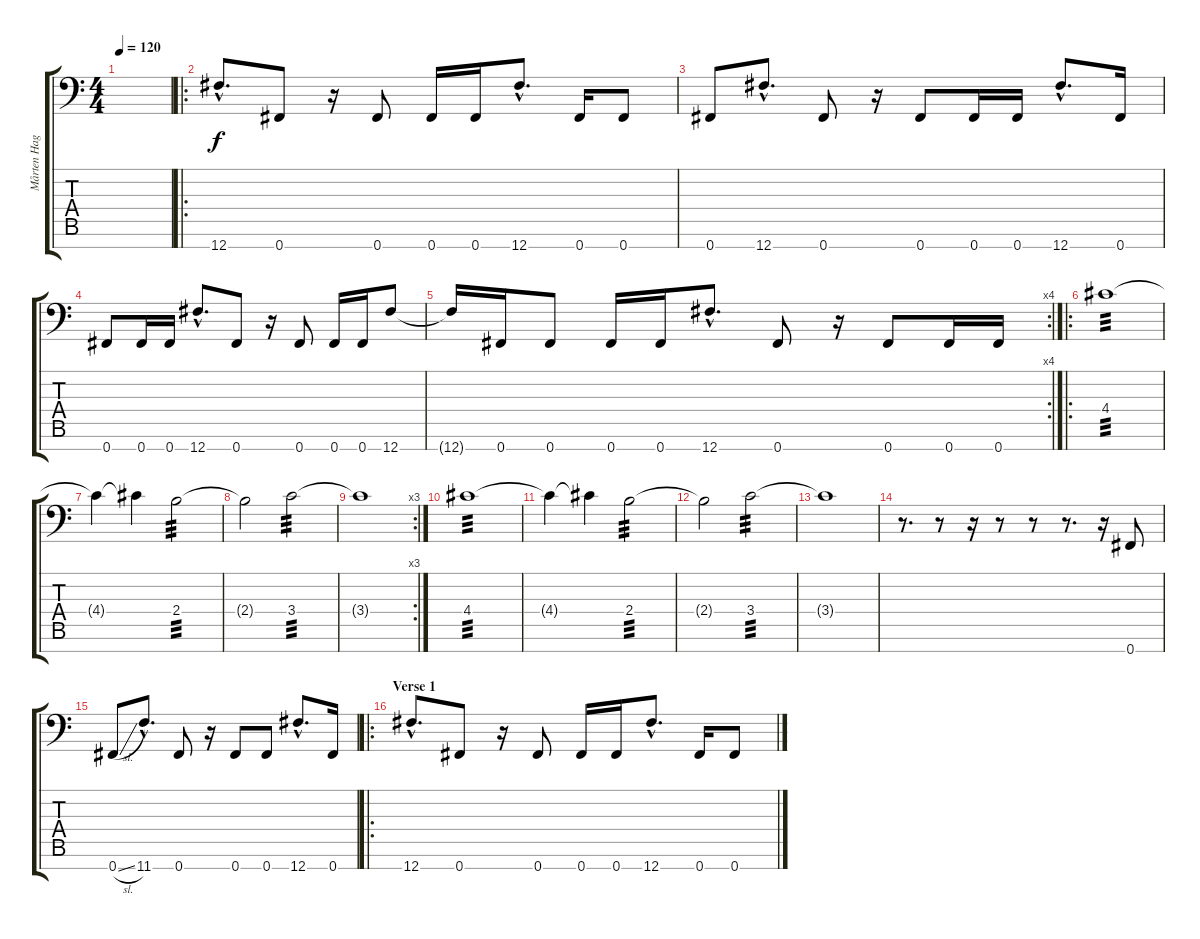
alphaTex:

\track ("Mårten Hagström" "Mårten Hag") {instrument overdrivenguitar}
\staff {score tabs}
\tuning (B3 Gb3 D3 A2 E2 B1 Gb1) {hide}
\ts (4 4)
\tempo 120
\clef f4
\ks c
|
\ro
12.7{hac}.8{d} 0.7.8 r.16 0.7.8 0.7.16 0.7.16 12.7{hac}.8{d} 0.7.16 0.7.8 |
0.7.8 12.7{hac}.8{d} 0.7.8 r.16 0.7.8 0.7.16 0.7.16 12.7{hac}.8{d} 0.7.16 |
0.7.8 0.7.16 0.7.16 12.7{hac}.8{d} 0.7.8 r.16 0.7.8 0.7.16 0.7.16 12.7.8 |
\rc 4
12.7{t}.16 0.7.16 0.7.8 0.7.16 0.7.16 12.7{hac}.8{d} 0.7.8 r.16 0.7.8 0.7.16 0.7.16 |
\ro
4.4.1{tp 3} |
4.4{t}.4 4.4{t}.4 2.4.2{tp 3} |
2.4{t}.2 3.4.2{tp 3} |
\rc 3
3.4{t}.1 |
4.4.1{tp 3} |
4.4{t}.4 4.4{t}.4 2.4.2{tp 3} |
2.4{t}.2 3.4.2{tp 3} |
3.4{t}.1 |
r.8{d balance 0} r.8 r.16 r.8 r.8 r.8{d} r.16 0.7.8 |
0.7{sl}.8{balance 16} 11.7{hac}.8{d} 0.7.8 r.16 0.7.8 0.7.8 12.7{hac}.8{d} 0.7.16 |
\ro
\section ("" "Verse 1")
12.7{hac}.8{d} 0.7.8 r.16 0.7.8 0.7.16 0.7.16 12.7{hac}.8{d} 0.7.16 0.7.8
